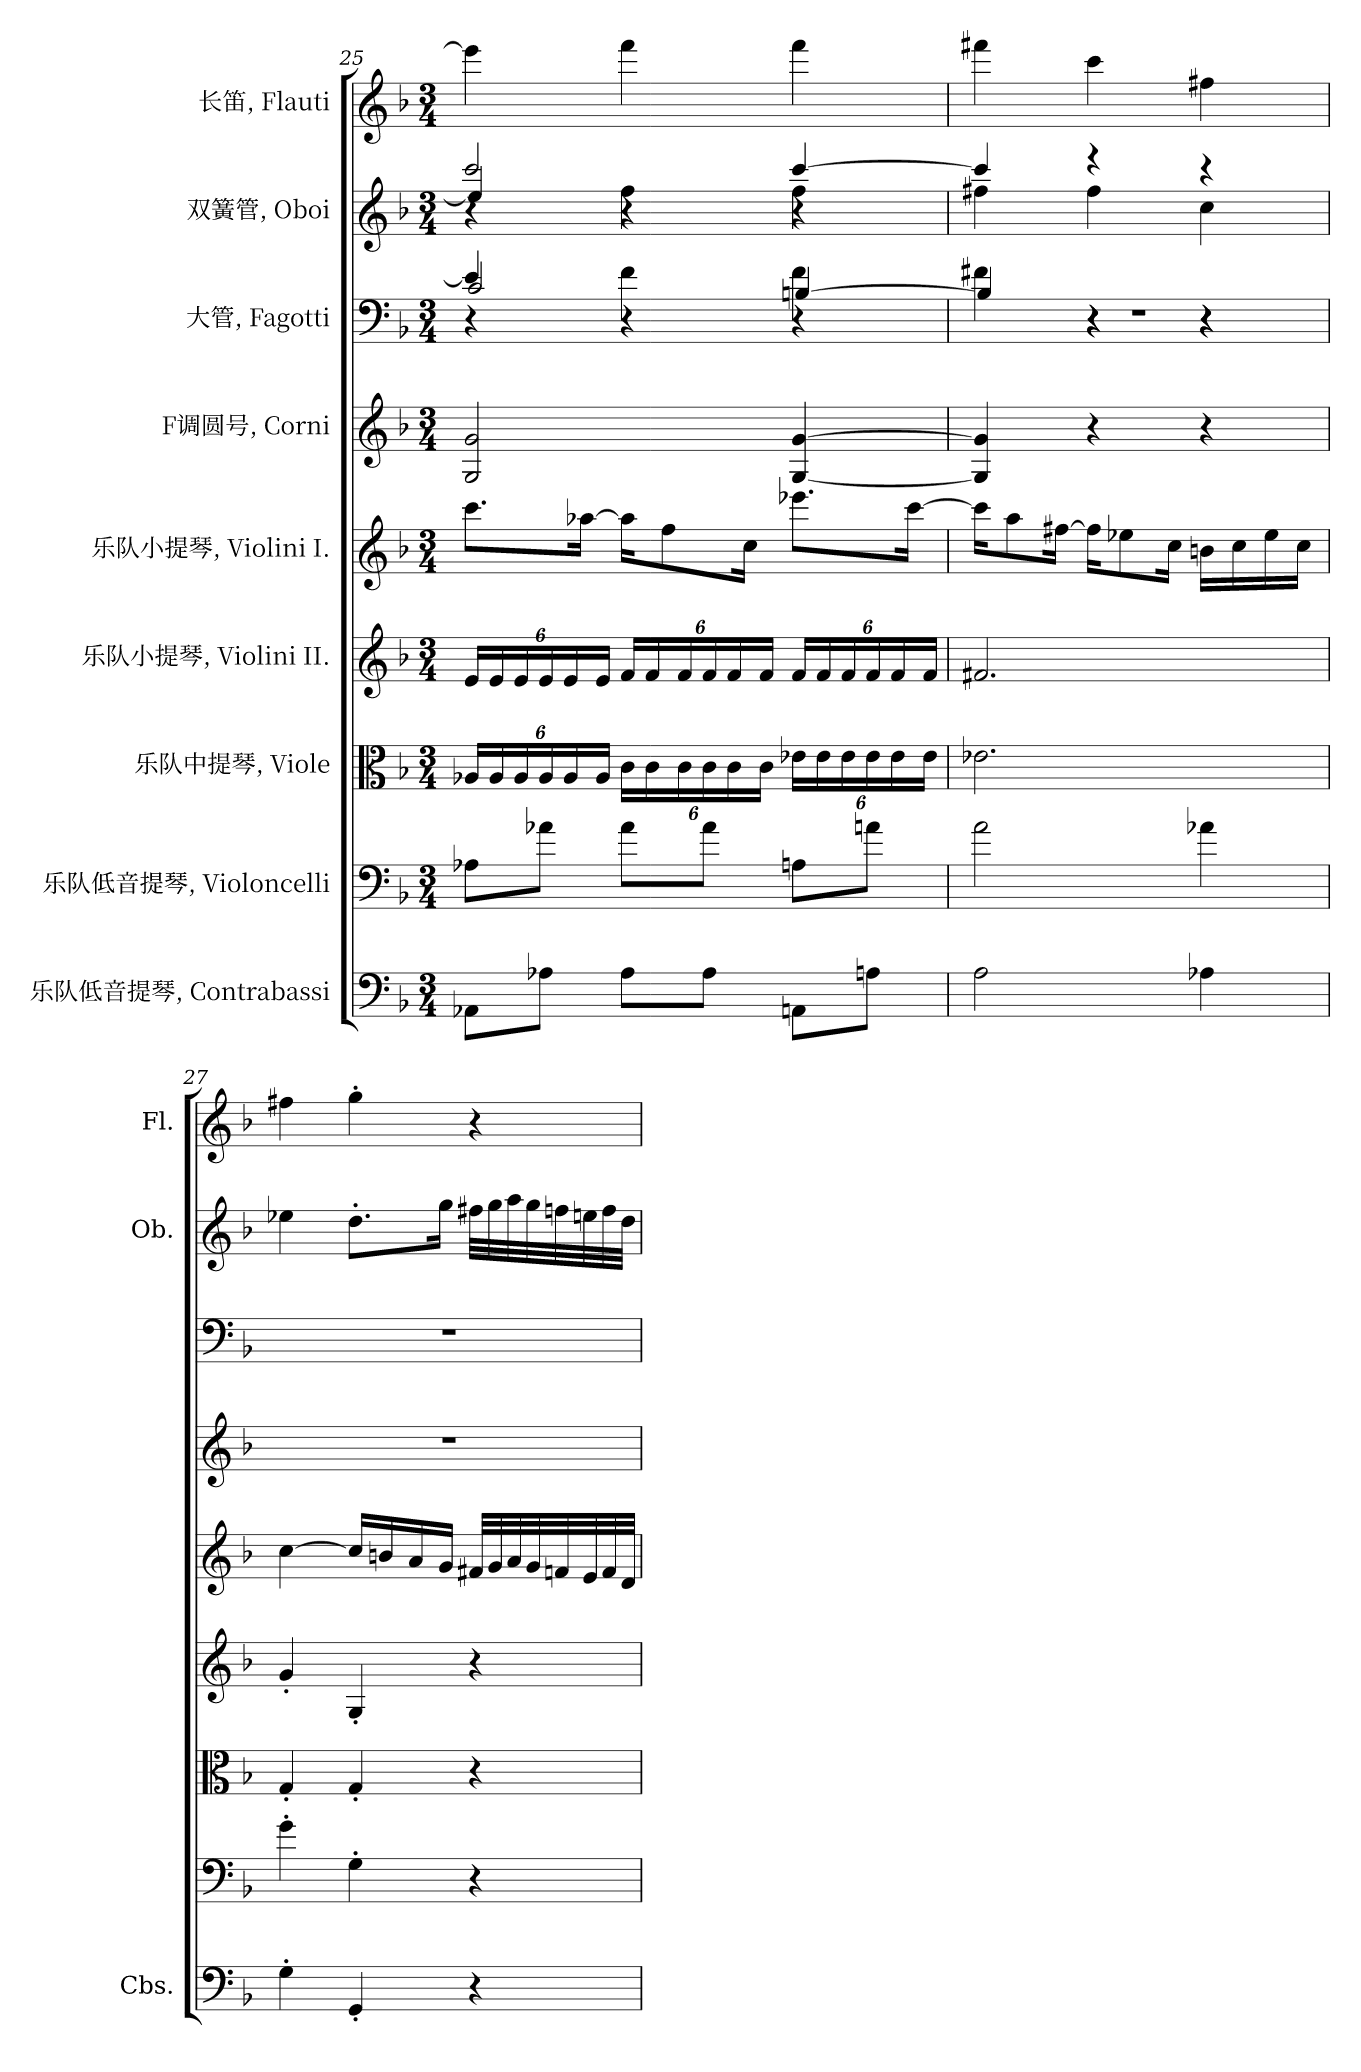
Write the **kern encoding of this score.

**kern	**kern	**kern	**kern	**kern	**kern	**kern	**kern	**kern
*part9	*part8	*part7	*part6	*part5	*part4	*part3	*part2	*part1
*staff9	*staff8	*staff7	*staff6	*staff5	*staff4	*staff3	*staff2	*staff1
*I"乐队低音提琴, Contrabassi	*I"乐队低音提琴, Violoncelli	*I"乐队中提琴, Viole	*I"乐队小提琴, Violini II.	*I"乐队小提琴, Violini I.	*I"F调圆号, Corni	*I"大管, Fagotti	*I"双簧管, Oboi	*I"长笛, Flauti
*I'Cbs.	*	*	*	*	*	*	*I'Ob.	*I'Fl.
*clefF4	*clefF4	*clefC3	*clefG2	*clefG2	*clefG2	*clefF4	*clefG2	*clefG2
*ITrd7c12	*ITrd7c12	*	*	*	*ITrd4c7	*	*	*
*k[b-]	*k[b-]	*k[b-]	*k[b-]	*k[b-]	*k[b-e-]	*k[b-]	*k[b-]	*k[b-]
*M3/4	*M3/4	*M3/4	*M3/4	*M3/4	*M3/4	*M3/4	*M3/4	*M3/4
*	*	*Xbrackettup	*Xbrackettup	*	*	*	*	*
=25	=25	=25	=25	=25	=25	=25	=25	=25
*	*	*	*	*	*	*^	*^	*
*	*	*	*	*	*	*	*^	*	*^	*
8AAA-X\L	8AA-X\L	24A-X/LL	24e/LL	8.ccc\L	2C/ 2c/	4e/]	4r	2c/	2ccc/	4r	4ee/]	4eee\]
.	.	24A-/	24e/	.	.	.	.	.	.	.	.	.
.	.	24A-/	24e/	.	.	.	.	.	.	.	.	.
8AA-X\J	8A-X\J	24A-/	24e/	.	.	.	.	.	.	.	.	.
.	.	24A-/	24e/	.	.	.	.	.	.	.	.	.
.	.	.	.	[16aa-X\Jk	.	.	.	.	.	.	.	.
.	.	24A-/JJ	24e/JJ	.	.	.	.	.	.	.	.	.
8AA-\L	8A-\L	24c\LL	24f/LL	16aa-\KL]	.	4r	4f\	.	.	4ff\	4r	4fff\
.	.	24c\	24f/	.	.	.	.	.	.	.	.	.
.	.	.	.	8ff\	.	.	.	.	.	.	.	.
.	.	24c\	24f/	.	.	.	.	.	.	.	.	.
8AA-\J	8A-\J	24c\	24f/	.	.	.	.	.	.	.	.	.
.	.	24c\	24f/	.	.	.	.	.	.	.	.	.
.	.	.	.	16cc\Jk	.	.	.	.	.	.	.	.
.	.	24c\JJ	24f/JJ	.	.	.	.	.	.	.	.	.
8AAAn\L	8AAn\L	24e-X\LL	24f/LL	8.eee-X\L	[4C/ [4c/	4r	4f\	[4Bn/	[4ccc/	4ff\	4r	4fff\
.	.	24e-\	24f/	.	.	.	.	.	.	.	.	.
.	.	24e-\	24f/	.	.	.	.	.	.	.	.	.
8AAn\J	8An\J	24e-\	24f/	.	.	.	.	.	.	.	.	.
.	.	24e-\	24f/	.	.	.	.	.	.	.	.	.
.	.	.	.	[16ccc\Jk	.	.	.	.	.	.	.	.
.	.	24e-\JJ	24f/JJ	.	.	.	.	.	.	.	.	.
*	*	*	*	*	*	*	*	*	*	*v	*v	*
!!LO:PB:g=z
=26	=26	=26	=26	=26	=26	=26	=26	=26	=26	=26	=26
2AA\	2A\	2.e-X\	2.f#X/	16ccc\KL]	4C/] 4c/]	2.r	4f#X\	4B/]	4ccc/]	4ff#X\	4fff#X\
.	.	.	.	8aa\	.	.	.	.	.	.	.
.	.	.	.	[16ff#X\Jk	.	.	.	.	.	.	.
.	.	.	.	16ff#\KL]	4r	.	4r	4r	4r	4ff#\	4ccc\
.	.	.	.	8ee-X\	.	.	.	.	.	.	.
.	.	.	.	16cc\Jk	.	.	.	.	.	.	.
4AA-X\	4A-X\	.	.	16bn\LL	4r	.	4r	4r	4r	4cc\	4ff#X\
.	.	.	.	16cc\	.	.	.	.	.	.	.
.	.	.	.	16ee-\	.	.	.	.	.	.	.
.	.	.	.	16cc\JJ	.	.	.	.	.	.	.
*	*	*	*	*	*	*v	*v	*v	*	*	*
*	*	*	*	*	*	*	*v	*v	*
=27	=27	=27	=27	=27	=27	=27	=27	=27
4GG'\	4G'\	4G'/	4g'/	[4cc\	2.r	2.r	4ee-X\	4ff#X\
4GGG'/	4GG'\	4G'/	4G'/	16cc/LL]	.	.	8.dd'\L	4gg'\
.	.	.	.	16bn/	.	.	.	.
.	.	.	.	16a/	.	.	.	.
.	.	.	.	16g/JJ	.	.	16gg\Jk	.
4r	4r	4r	4r	32f#X/LLL	.	.	32ff#X\LLL	4r
.	.	.	.	32g/	.	.	32gg\	.
.	.	.	.	32a/	.	.	32aa\	.
.	.	.	.	32g/	.	.	32gg\	.
.	.	.	.	32fn/	.	.	32ffn\	.
.	.	.	.	32e/	.	.	32een\	.
.	.	.	.	32f/	.	.	32ff\	.
.	.	.	.	32d/JJJ	.	.	32dd\JJJ	.
=	=	=	=	=	=	=	=	=
*-	*-	*-	*-	*-	*-	*-	*-	*-
